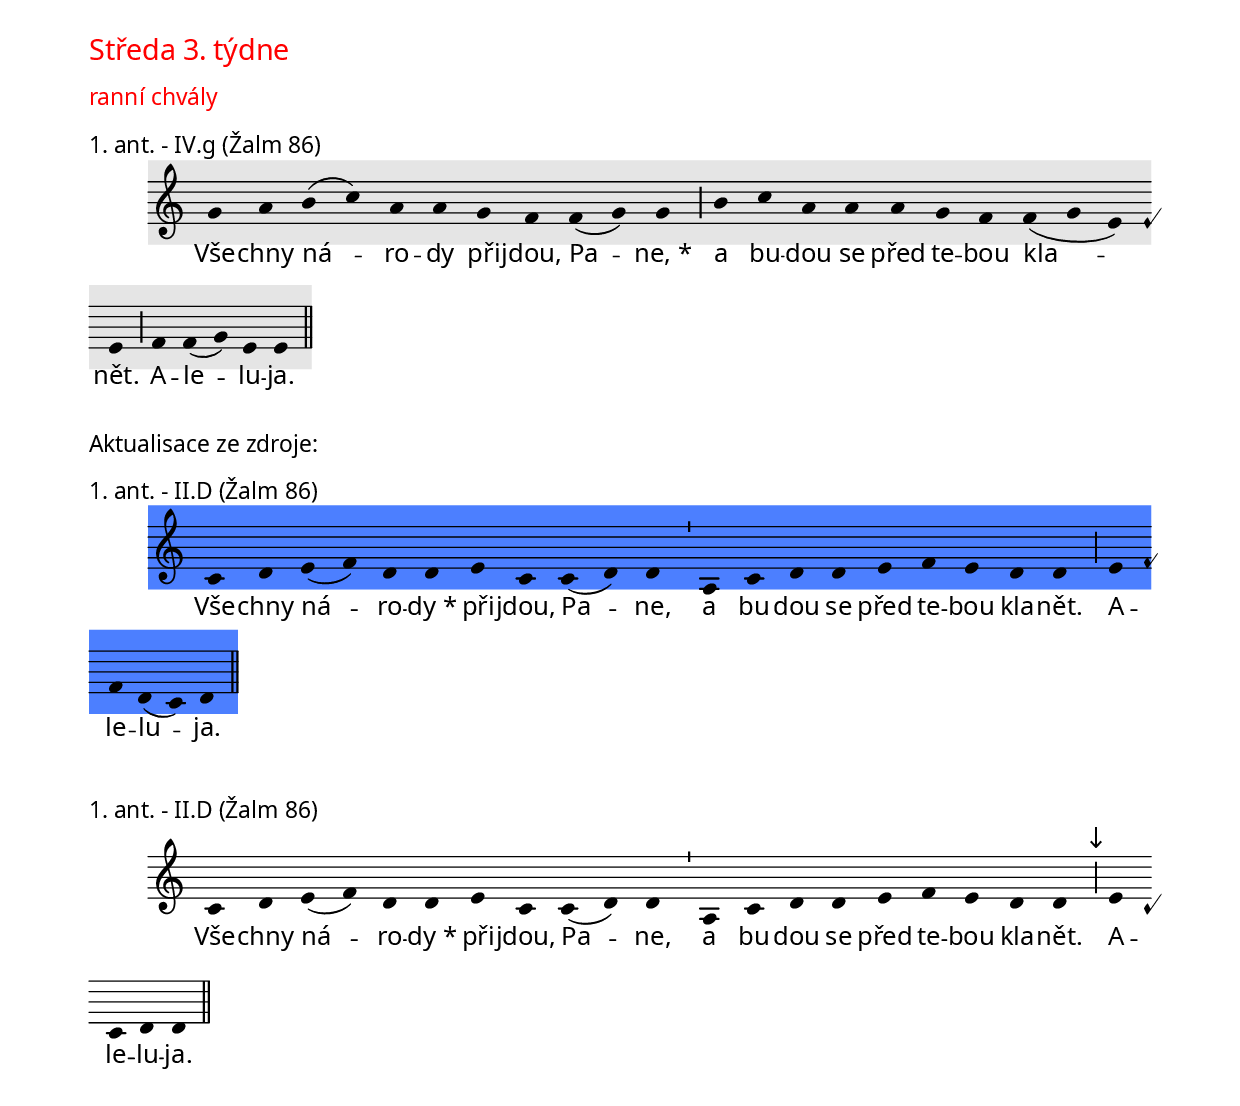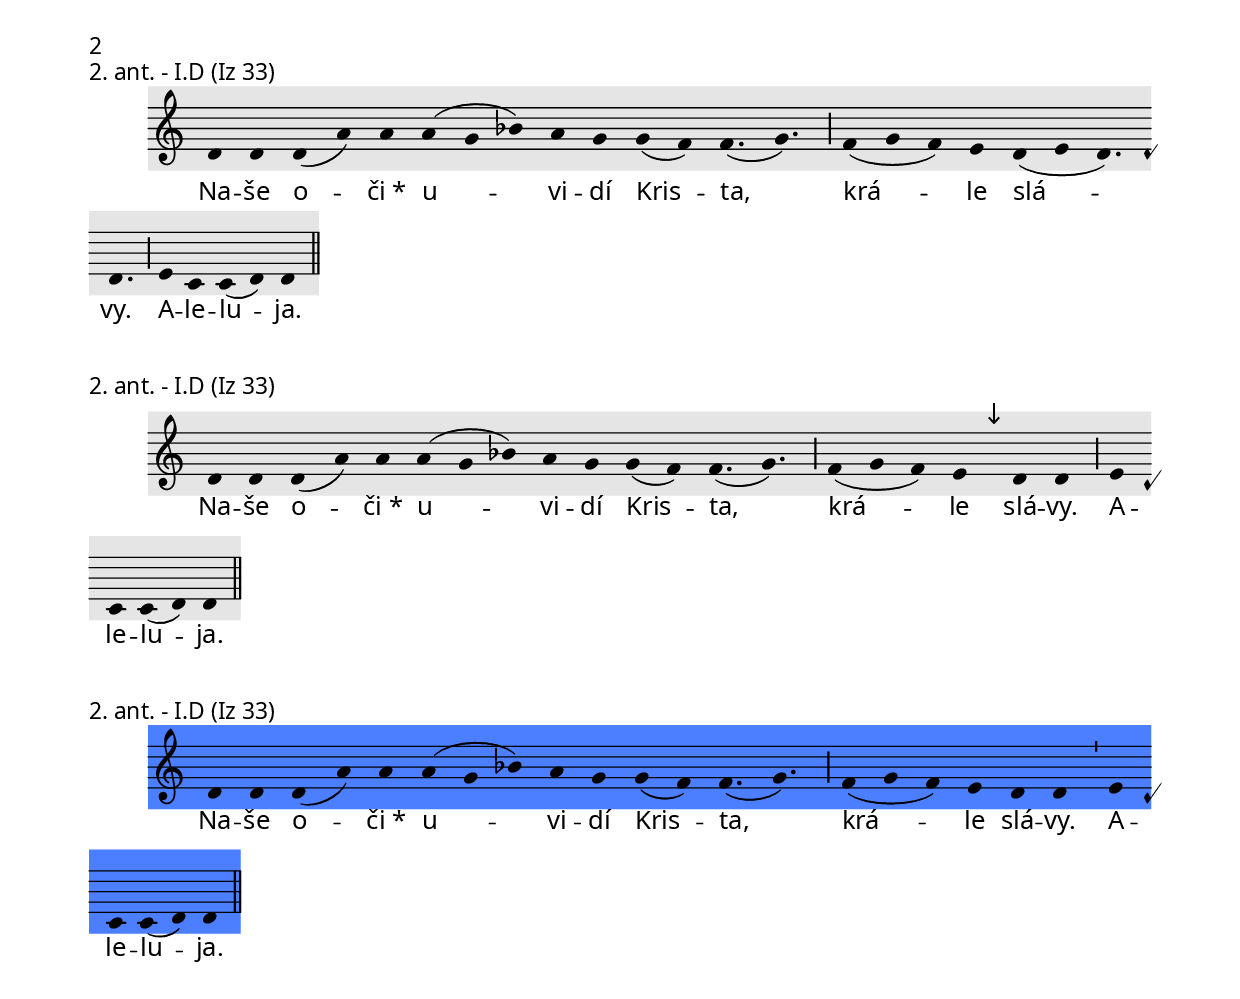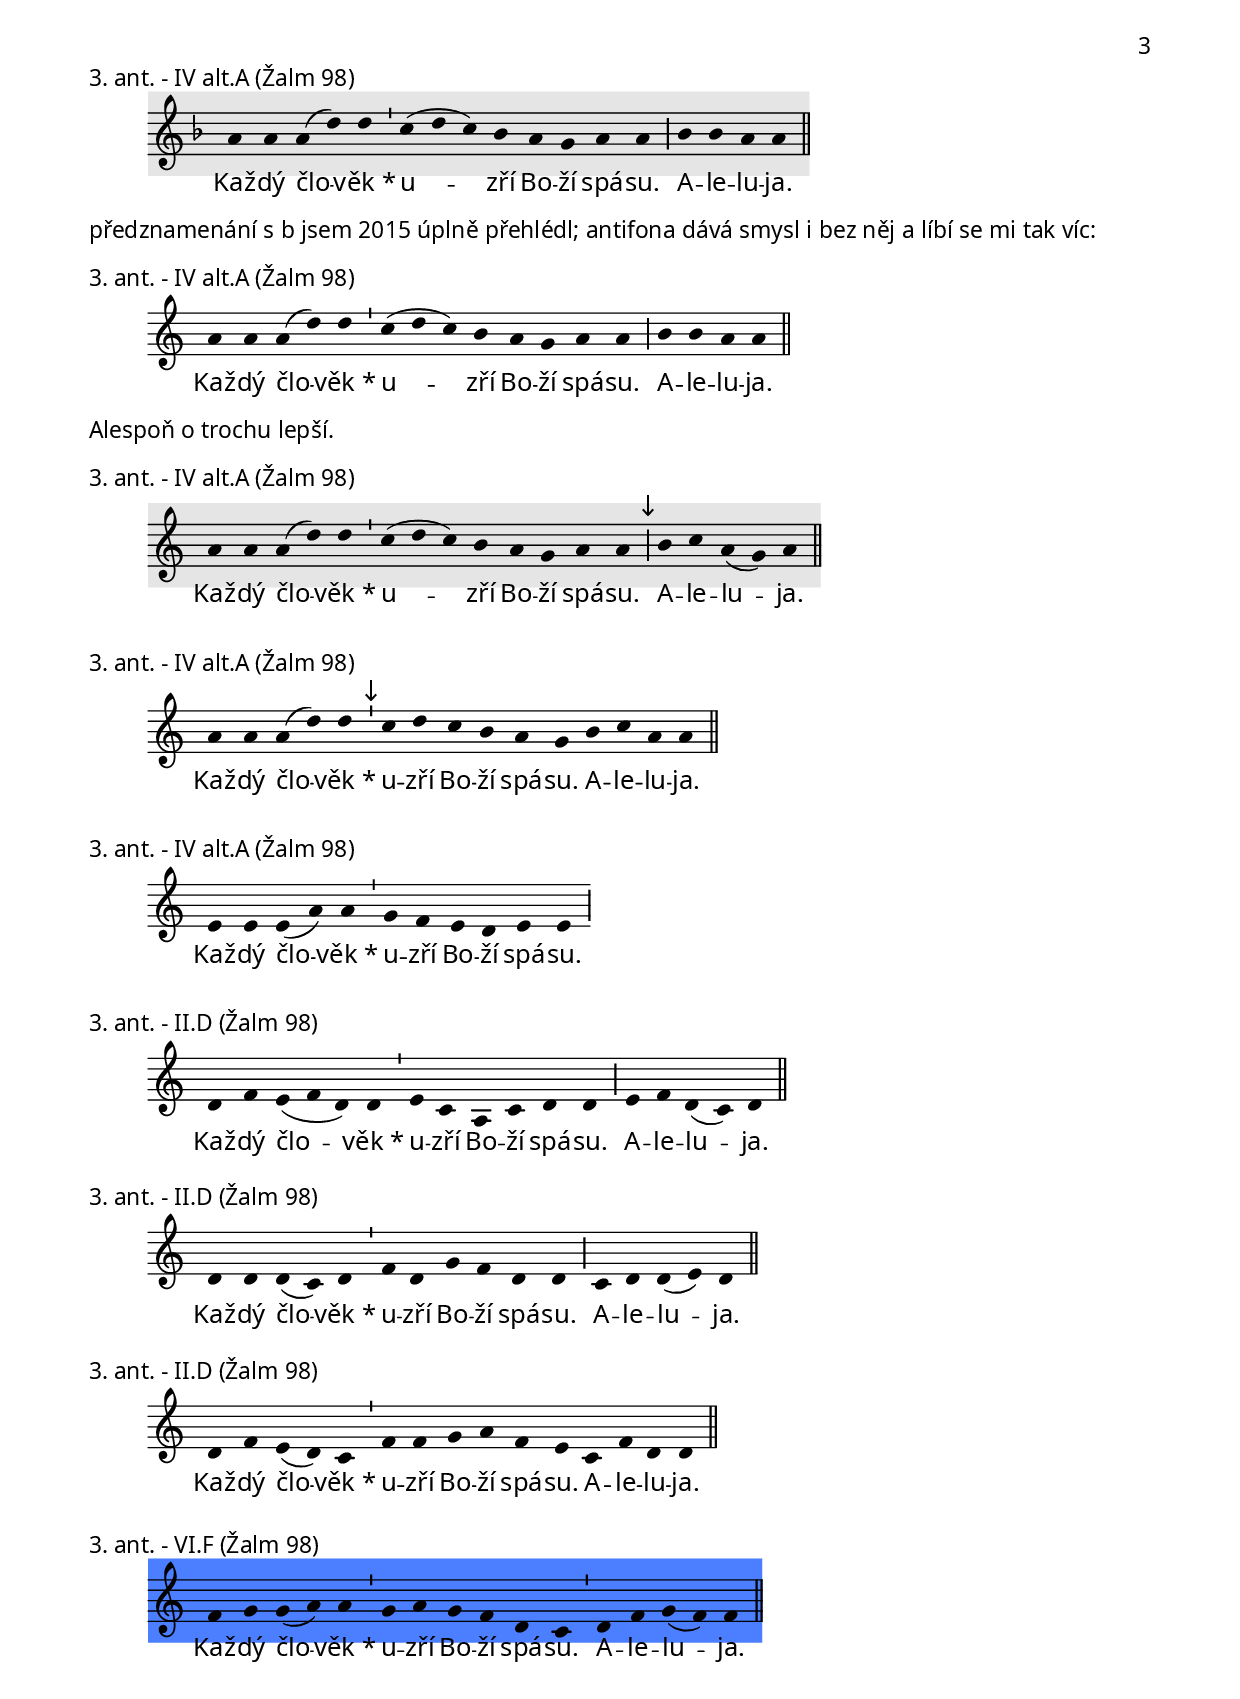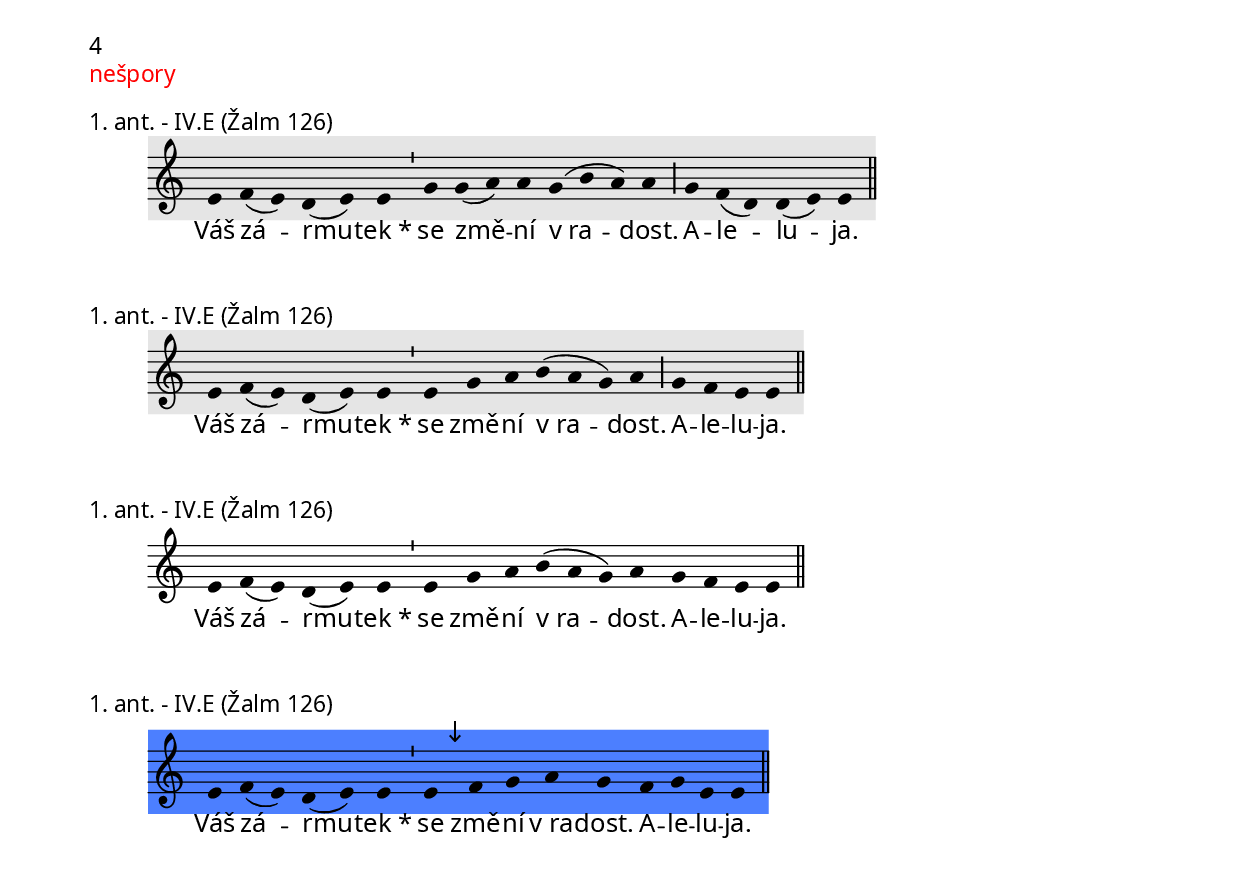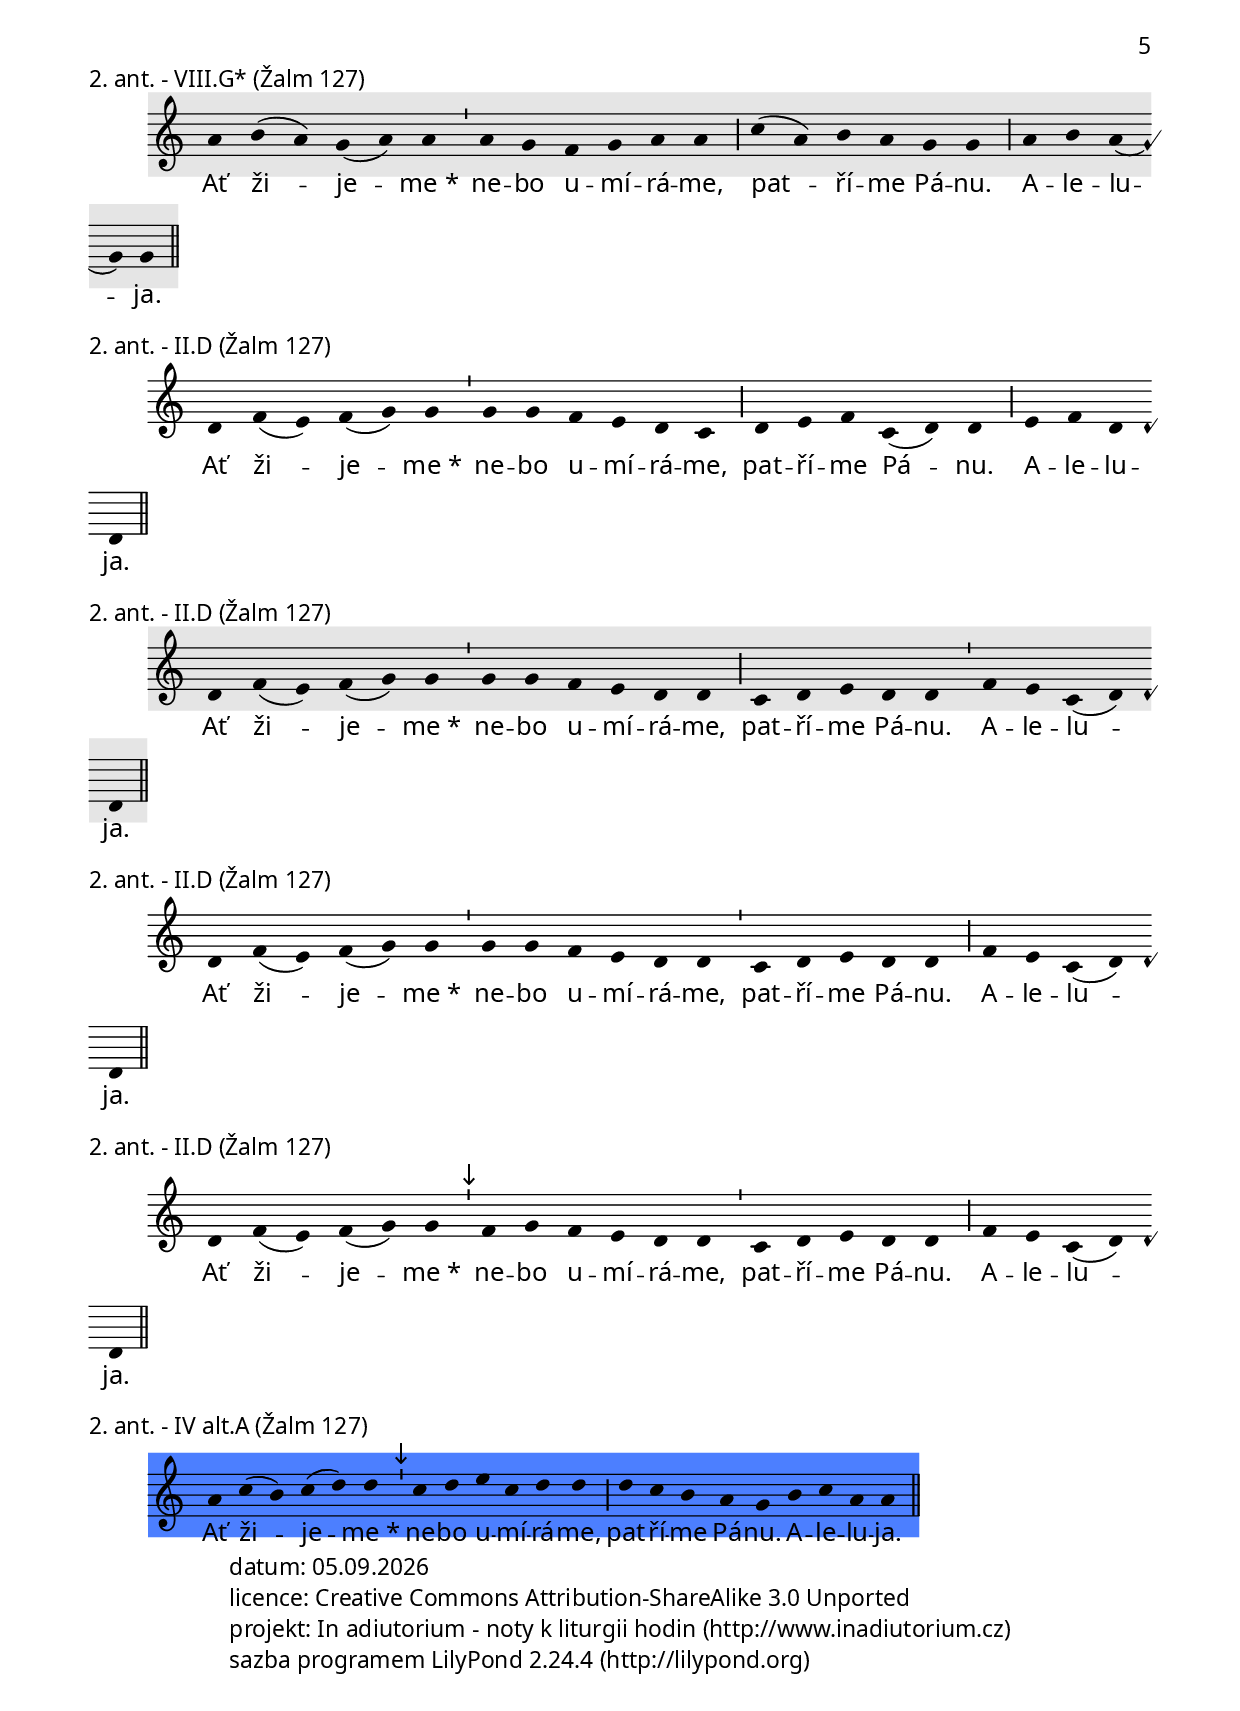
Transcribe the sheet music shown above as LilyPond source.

\include "../spolecne.ly"

\markup {\nadpisDen {Středa 3. týdne}}

\markup {\nadpisHodinka {"ranní chvály"}}

\score {
  \relative c'' {
    \zvyraznovacSedy
    \choralniRezim
    g4 a b( c) a a g f f( g) g \barMaior
    b c a a a g f f( g e) e \barMaior
    f f( g) e e \barFinalis
  }
  \addlyrics {
    Vše -- chny ná -- ro -- dy při -- jdou, Pa -- ne,_* a bu -- dou se
    před te -- bou kla -- nět.
    A -- le -- lu -- ja.
  }
  \header {
    quid = "1. ant."
    modus = "IV"
    differentia = "g"
    psalmus = "Žalm 86"
    fial = "antifony/tyden1_6patek.ly#ne-ant3?+aleluja"
    id = "rch-a1"
    piece = \markup {\sestavTitulek}
  }
}

\markup{Aktualisace ze zdroje:}

\score {
  \relative c' {
    \zvyraznovacModry
    \choralniRezim
    c4 d e( f) d d e c c( d) d \barMin
    a c d d e f e d d \barMaior
    e f d( c) d \barFinalis
  }
  \addlyrics {
    Vše -- chny ná -- ro -- dy_* při -- jdou, Pa -- ne,
    a bu -- dou se před te -- bou kla -- nět.
    A -- le -- lu -- ja.
  }
  \header {
    quid = "1. ant."
    modus = "II"
    differentia = "D"
    psalmus = "Žalm 86"
    fial = "antifony/tyden1_6patek.ly#ne-ant3?+aleluja"
    id = "rch-a1"
    piece = \markup {\sestavTitulek}
  }
}

\score {
  \relative c' {
    \choralniRezim
    c4 d e( f) d d e c c( d) d \barMin
    a c d d e f e d d \barMaior
    \mark\sipka e c d d \barFinalis
  }
  \addlyrics {
    Vše -- chny ná -- ro -- dy_* při -- jdou, Pa -- ne,
    a bu -- dou se před te -- bou kla -- nět.
    A -- le -- lu -- ja.
  }
  \header {
    quid = "1. ant."
    modus = "II"
    differentia = "D"
    psalmus = "Žalm 86"
    fial = "antifony/tyden1_6patek.ly#ne-ant3?+aleluja"
    id = "rch-a1"
    piece = \markup {\sestavTitulek}
  }
}

\pageBreak

\score {
  \relative c' {
    \zvyraznovacSedy
    \choralniRezim
    d4 d d( a') a a( g bes) a g g( f) f4.( g) \barMaior
    f4( g f) e d( e d4.) d \barMaior
    e4 c c( d) d \barFinalis
  }
  \addlyrics {
    Na -- še o -- či_* u -- vi -- dí Kris -- ta,
    krá -- le slá -- vy.
    A -- le -- lu -- ja.
  }
  \header {
    quid = "2. ant."
    modus = "I"
    differentia = "D"
    psalmus = "Iz 33"
    id = "rch-a2"
    fons = "Začátek melodie záměrně kopíruje vánoční Simeonovskou antifonu
    'Moje oči': Narození Páně, uprostřed dne, odpoledne"
    placet = "~ stálo by za to odlehčit konec"
    piece = \markup {\sestavTitulek}
  }
}

\score {
  \relative c' {
    \zvyraznovacSedy
    \choralniRezim
    d4 d d( a') a a( g bes) a g g( f) f4.( g) \barMaior
    f4( g f) e \mark\sipka d d \barMaior
    e4 c c( d) d \barFinalis
  }
  \addlyrics {
    Na -- še o -- či_* u -- vi -- dí Kris -- ta,
    krá -- le slá -- vy.
    A -- le -- lu -- ja.
  }
  \header {
    quid = "2. ant."
    modus = "I"
    differentia = "D"
    psalmus = "Iz 33"
    id = "rch-a2"
    fons = "Začátek melodie záměrně kopíruje vánoční Simeonovskou antifonu
    'Moje oči': Narození Páně, uprostřed dne, odpoledne"
    piece = \markup {\sestavTitulek}
  }
}

\score {
  \relative c' {
    \zvyraznovacModry
    \choralniRezim
    d4 d d( a') a a( g bes) a g g( f) f4.( g) \barMaior
    f4( g f) e d d \barMin
    e4 c c( d) d \barFinalis
  }
  \addlyrics {
    Na -- še o -- či_* u -- vi -- dí Kris -- ta,
    krá -- le slá -- vy.
    A -- le -- lu -- ja.
  }
  \header {
    quid = "2. ant."
    modus = "I"
    differentia = "D"
    psalmus = "Iz 33"
    id = "rch-a2"
    fons = "Začátek melodie záměrně kopíruje vánoční Simeonovskou antifonu
    'Moje oči': Narození Páně, uprostřed dne, odpoledne"
    fial = "vanoce_narozenipane.ly#vden-anona?zacatek"
    piece = \markup {\sestavTitulek}
  }
}

\pageBreak

\score {
  \relative c'' {
    \zvyraznovacSedy
    \choralniRezim
    \key f \major
    a4 a a( d) d \barMin
    c( d c) bes a g a a \barMaior
    bes bes a a \barFinalis
  }
  \addlyrics {
    Kaž -- dý člo -- věk_*
    u -- zří Bo -- ží spá -- su.
    A -- le -- lu -- ja.
  }
  \header {
    quid = "3. ant."
    modus = "IV alt"
    differentia = "A"
    psalmus = "Žalm 98"
    id = "rch-a3"
    placet = "~"
    piece = \markup {\sestavTitulek}
  }
}

\markup\justify{
  předznamenání s b jsem 2015 úplně přehlédl;
  antifona dává smysl i bez něj a líbí se mi tak víc:
}

\score {
  \relative c'' {
    \choralniRezim
    a4 a a( d) d \barMin
    c( d c) b a g a a \barMaior
    b b a a \barFinalis
  }
  \addlyrics {
    Kaž -- dý člo -- věk_*
    u -- zří Bo -- ží spá -- su.
    A -- le -- lu -- ja.
  }
  \header {
    quid = "3. ant."
    modus = "IV alt"
    differentia = "A"
    psalmus = "Žalm 98"
    id = "rch-a3"
    piece = \markup {\sestavTitulek}
  }
}

\markup{Alespoň o trochu lepší.}

\score {
  \relative c'' {
    \zvyraznovacSedy
    \choralniRezim
    a4 a a( d) d \barMin
    c( d c) b a g a a \barMaior
    \mark\sipka b c a( g) a \barFinalis
  }
  \addlyrics {
    Kaž -- dý člo -- věk_*
    u -- zří Bo -- ží spá -- su.
    A -- le -- lu -- ja.
  }
  \header {
    quid = "3. ant."
    modus = "IV alt"
    differentia = "A"
    psalmus = "Žalm 98"
    id = "rch-a3"
    piece = \markup {\sestavTitulek}
  }
}

\score {
  \relative c'' {
    \choralniRezim
    a4 a a( d) d \barMin
    \mark\sipka c d c b a g
    b c a a \barFinalis
  }
  \addlyrics {
    Kaž -- dý člo -- věk_*
    u -- zří Bo -- ží spá -- su.
    A -- le -- lu -- ja.
  }
  \header {
    quid = "3. ant."
    modus = "IV alt"
    differentia = "A"
    psalmus = "Žalm 98"
    id = "rch-a3"
    piece = \markup {\sestavTitulek}
  }
}

\score {
  \relative c' {
    \choralniRezim
    e4 e e( a) a \barMin
    g f e d e e \barMaior
  }
  \addlyrics {
    Kaž -- dý člo -- věk_*
    u -- zří Bo -- ží spá -- su.
    A -- le -- lu -- ja.
  }
  \header {
    quid = "3. ant."
    modus = "IV alt"
    differentia = "A"
    psalmus = "Žalm 98"
    id = "rch-a3"
    piece = \markup {\sestavTitulek}
  }
}

\score {
  \relative c' {
    \choralniRezim
    d4 f e( f d) d \barMin
    e c a c d d \barMaior
    e f d( c) d \barFinalis
  }
  \addlyrics {
    Kaž -- dý člo -- věk_*
    u -- zří Bo -- ží spá -- su.
    A -- le -- lu -- ja.
  }
  \header {
    quid = "3. ant."
    modus = "II"
    differentia = "D"
    psalmus = "Žalm 98"
    id = "rch-a3"
    piece = \markup {\sestavTitulek}
  }
}

\score {
  \relative c' {
    \choralniRezim
    d4 d4 d( c) d \barMin
    f d g f d d \barMaior
    c d d( e) d \barFinalis
  }
  \addlyrics {
    Kaž -- dý člo -- věk_*
    u -- zří Bo -- ží spá -- su.
    A -- le -- lu -- ja.
  }
  \header {
    quid = "3. ant."
    modus = "II"
    differentia = "D"
    psalmus = "Žalm 98"
    id = "rch-a3"
    piece = \markup {\sestavTitulek}
  }
}

\score {
  \relative c' {
    \choralniRezim
    d4 f e( d) c \barMin
    f f g a f e
    c f d d \barFinalis
  }
  \addlyrics {
    Kaž -- dý člo -- věk_*
    u -- zří Bo -- ží spá -- su.
    A -- le -- lu -- ja.
  }
  \header {
    quid = "3. ant."
    modus = "II"
    differentia = "D"
    psalmus = "Žalm 98"
    id = "rch-a3"
    piece = \markup {\sestavTitulek}
  }
}

\score {
  \relative c' {
    \zvyraznovacModry
    \choralniRezim
    f4 g g( a) a \barMin
    g a g f d c \barMin
    d f g( f) f \barFinalis
  }
  \addlyrics {
    Kaž -- dý člo -- věk_*
    u -- zří Bo -- ží spá -- su.
    A -- le -- lu -- ja.
  }
  \header {
    quid = "3. ant."
    modus = "VI"
    differentia = "F"
    psalmus = "Žalm 98"
    id = "rch-a3"
    piece = \markup {\sestavTitulek}
  }
}

\pageBreak

\markup {\nadpisHodinka {"nešpory"}}

\score {
  \relative c' {
    \zvyraznovacSedy
    \choralniRezim
    e4 f( e) d( e) e \barMin g g( a) a g( b a) a \barMaior
    g f( d) d( e) e \barFinalis
  }
  \addlyrics {
    Váš zá -- rmu -- tek_* se změ -- ní v_ra -- dost.
    A -- le -- lu -- ja.
  }
  \header {
    quid = "1. ant."
    modus = "IV"
    differentia = "E"
    psalmus = "Žalm 126"
    id = "ne-a1"
    placet = "divné je melodií odsazené _se_"
    piece = \markup {\sestavTitulek}
  }
}

\score {
  \relative c' {
    \zvyraznovacSedy
    \choralniRezim
    e4 f( e) d( e) e \barMin
    e4 g a b( a g) a \barMaior
    g f e e \barFinalis
  }
  \addlyrics {
    Váš zá -- rmu -- tek_*
    se změ -- ní v_ra -- dost.
    A -- le -- lu -- ja.
  }
  \header {
    quid = "1. ant."
    modus = "IV"
    differentia = "E"
    psalmus = "Žalm 126"
    id = "ne-a1"
    piece = \markup {\sestavTitulek}
  }
}

\score {
  \relative c' {
    \choralniRezim
    e4 f( e) d( e) e \barMin
    e4 g a b( a g) a
    g f e e \barFinalis
  }
  \addlyrics {
    Váš zá -- rmu -- tek_*
    se změ -- ní v_ra -- dost.
    A -- le -- lu -- ja.
  }
  \header {
    quid = "1. ant."
    modus = "IV"
    differentia = "E"
    psalmus = "Žalm 126"
    id = "ne-a1"
    piece = \markup {\sestavTitulek}
  }
}

\score {
  \relative c' {
    \zvyraznovacModry
    \choralniRezim
    e4 f( e) d( e) e \barMin
    e4 \mark\sipka f g a g
    f g e e \barFinalis
  }
  \addlyrics {
    Váš zá -- rmu -- tek_*
    se změ -- ní v_ra -- dost.
    A -- le -- lu -- ja.
  }
  \header {
    quid = "1. ant."
    modus = "IV"
    differentia = "E"
    psalmus = "Žalm 126"
    id = "ne-a1"
    piece = \markup {\sestavTitulek}
  }
}

\pageBreak

\score {
  \relative c'' {
    \zvyraznovacSedy
    \choralniRezim
    a4 b( a) g( a) a \barMin a g f g a a \barMaior
    c( a) b a g g \barMaior
    a b a( g) g \barFinalis
  }
  \addlyrics {
    Ať ži -- je -- me_* ne -- bo u -- mí -- rá -- me,
    pat -- ří -- me Pá -- nu.
    A -- le -- lu -- ja.
  }
  \header {
    quid = "2. ant."
    modus = "VIII"
    differentia = "G*"
    psalmus = "Žalm 127"
    id = "ne-a2"
    placet = "r"
    piece = \markup {\sestavTitulek}
  }
}

\score {
  \relative c' {
    \choralniRezim
    d4 f( e) f( g) g \barMin
    g g f e d c \barMaior
    d e f c( d) d \barMaior
    e f d d \barFinalis
  }
  \addlyrics {
    Ať ži -- je -- me_*
    ne -- bo u -- mí -- rá -- me,
    pat -- ří -- me Pá -- nu.
    A -- le -- lu -- ja.
  }
  \header {
    quid = "2. ant."
    modus = "II"
    differentia = "D"
    psalmus = "Žalm 127"
    id = "ne-a2"
    piece = \markup {\sestavTitulek}
  }
}

\score {
  \relative c' {
    \zvyraznovacSedy
    \choralniRezim
    d4 f( e) f( g) g \barMin
    g g f e d d \barMaior
    c d e d d \barMin
    f e c( d) d \barFinalis
  }
  \addlyrics {
    Ať ži -- je -- me_*
    ne -- bo u -- mí -- rá -- me,
    pat -- ří -- me Pá -- nu.
    A -- le -- lu -- ja.
  }
  \header {
    quid = "2. ant."
    modus = "II"
    differentia = "D"
    psalmus = "Žalm 127"
    id = "ne-a2"
    piece = \markup {\sestavTitulek}
  }
}

\score {
  \relative c' {
    \choralniRezim
    d4 f( e) f( g) g \barMin
    g g f e d d \barMin
    c d e d d \barMaior
    f e c( d) d \barFinalis
  }
  \addlyrics {
    Ať ži -- je -- me_*
    ne -- bo u -- mí -- rá -- me,
    pat -- ří -- me Pá -- nu.
    A -- le -- lu -- ja.
  }
  \header {
    quid = "2. ant."
    modus = "II"
    differentia = "D"
    psalmus = "Žalm 127"
    id = "ne-a2"
    piece = \markup {\sestavTitulek}
  }
}

\score {
  \relative c' {
    \choralniRezim
    d4 f( e) f( g) g \barMin
    \mark\sipka f g f e d d \barMin
    c d e d d \barMaior
    f e c( d) d \barFinalis
  }
  \addlyrics {
    Ať ži -- je -- me_*
    ne -- bo u -- mí -- rá -- me,
    pat -- ří -- me Pá -- nu.
    A -- le -- lu -- ja.
  }
  \header {
    quid = "2. ant."
    modus = "II"
    differentia = "D"
    psalmus = "Žalm 127"
    id = "ne-a2"
    piece = \markup {\sestavTitulek}
  }
}

\score {
  \relative c'' {
    \zvyraznovacModry
    \choralniRezim
    a4 c( b) c( d) d \barMin
    \mark\sipka c d e c d d \barMaior
    d c b a g
    b c a a \barFinalis
  }
  \addlyrics {
    Ať ži -- je -- me_*
    ne -- bo u -- mí -- rá -- me,
    pat -- ří -- me Pá -- nu.
    A -- le -- lu -- ja.
  }
  \header {
    quid = "2. ant."
    modus = "IV alt"
    differentia = "A"
    psalmus = "Žalm 127"
    id = "ne-a2"
    piece = \markup {\sestavTitulek}
  }
}

%\score { \velikTIstredaNespAntIII }